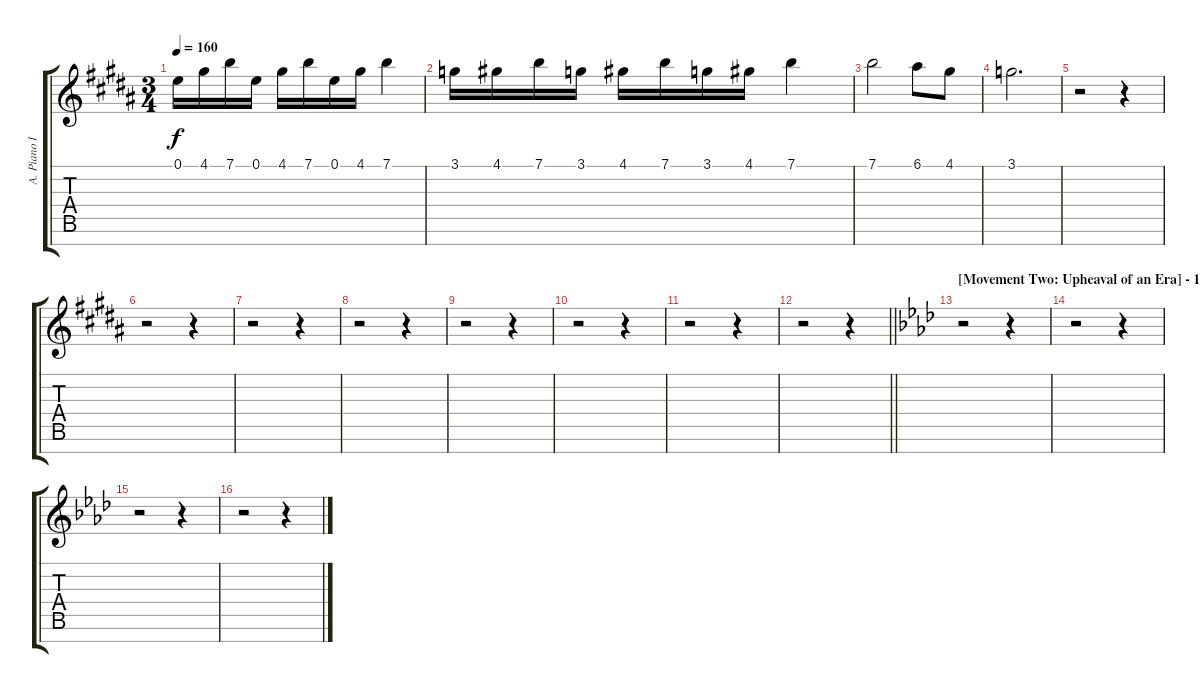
\track ("A. Piano II" "A. Piano I") {instrument acousticgrandpiano}
\staff {score tabs}
\tuning (E5 B4 G4 D4 A3 E3 B2) {hide}
\ts (3 4)
\tempo 160
\clef g2
\ks b
0.1.16{dy f} 4.1.16 7.1.16 0.1.16 4.1.16 7.1.16 0.1.16 4.1.16 7.1.4 |
3.1.16 4.1.16 7.1.16 3.1.16 4.1.16 7.1.16 3.1.16 4.1.16 7.1.4 |
7.1.2 6.1.8 4.1.8 |
3.1.2{d} |
r.2 r.4 |
r.2 r.4 |
r.2 r.4 |
r.2 r.4 |
r.2 r.4 |
r.2 r.4 |
r.2 r.4 |
\barLineRight lightlight
r.2 r.4 |
\section ("" "[Movement Two: Upheaval of an Era] - 13")
\ks ab
r.2 r.4 |
r.2 r.4 |
r.2 r.4 |
r.2 r.4
